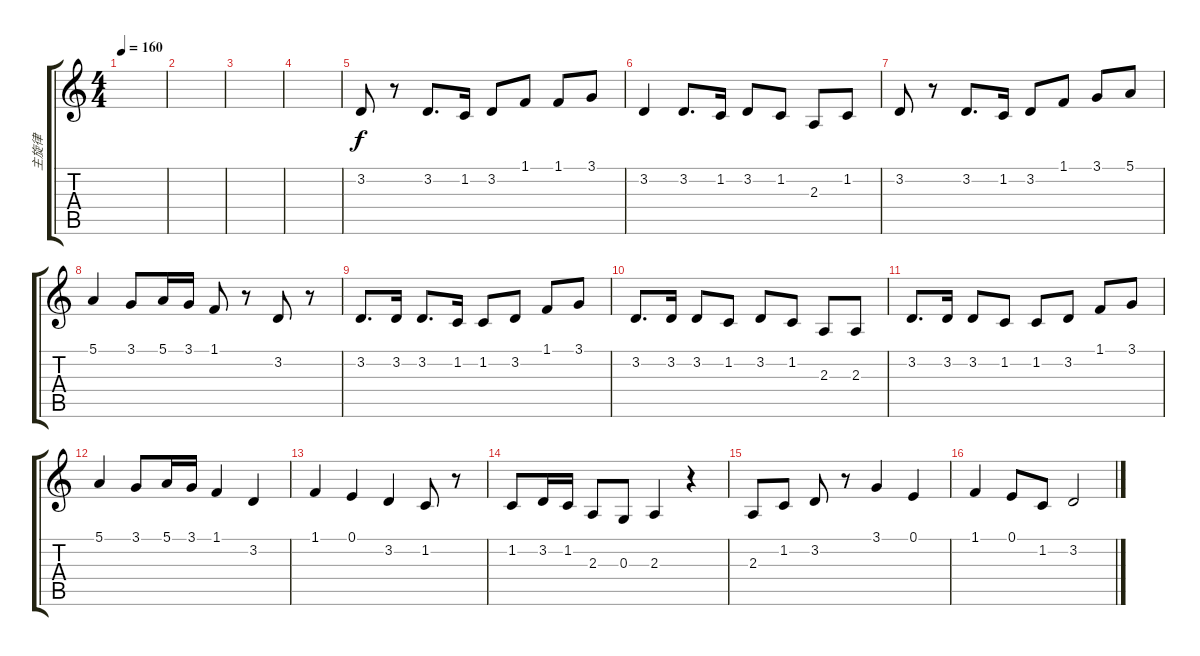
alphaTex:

\track ("主旋律" "主旋律") {instrument violin}
\staff {score tabs}
\tuning (E4 B3 G3 D3 A2 E2) {hide}
\ts (4 4)
\tempo 160
\clef g2
\ks c
|
|
|
|
3.2.8 r.8 3.2.8{d} 1.2.16 3.2.8 1.1.8 1.1.8 3.1.8 |
3.2.4 3.2.8{d} 1.2.16 3.2.8 1.2.8 2.3.8 1.2.8 |
3.2.8 r.8 3.2.8{d} 1.2.16 3.2.8 1.1.8 3.1.8 5.1.8 |
5.1.4 3.1.8 5.1.16 3.1.16 1.1.8 r.8 3.2.8 r.8 |
3.2.8{d} 3.2.16 3.2.8{d} 1.2.16 1.2.8 3.2.8 1.1.8 3.1.8 |
3.2.8{d} 3.2.16 3.2.8 1.2.8 3.2.8 1.2.8 2.3.8 2.3.8 |
3.2.8{d} 3.2.16 3.2.8 1.2.8 1.2.8 3.2.8 1.1.8 3.1.8 |
5.1.4 3.1.8 5.1.16 3.1.16 1.1.4 3.2.4 |
1.1.4 0.1.4 3.2.4 1.2.8 r.8 |
1.2.8 3.2.16 1.2.16 2.3.8 0.3.8 2.3.4 r.4 |
2.3.8 1.2.8 3.2.8 r.8 3.1.4 0.1.4 |
1.1.4 0.1.8 1.2.8 3.2.2
